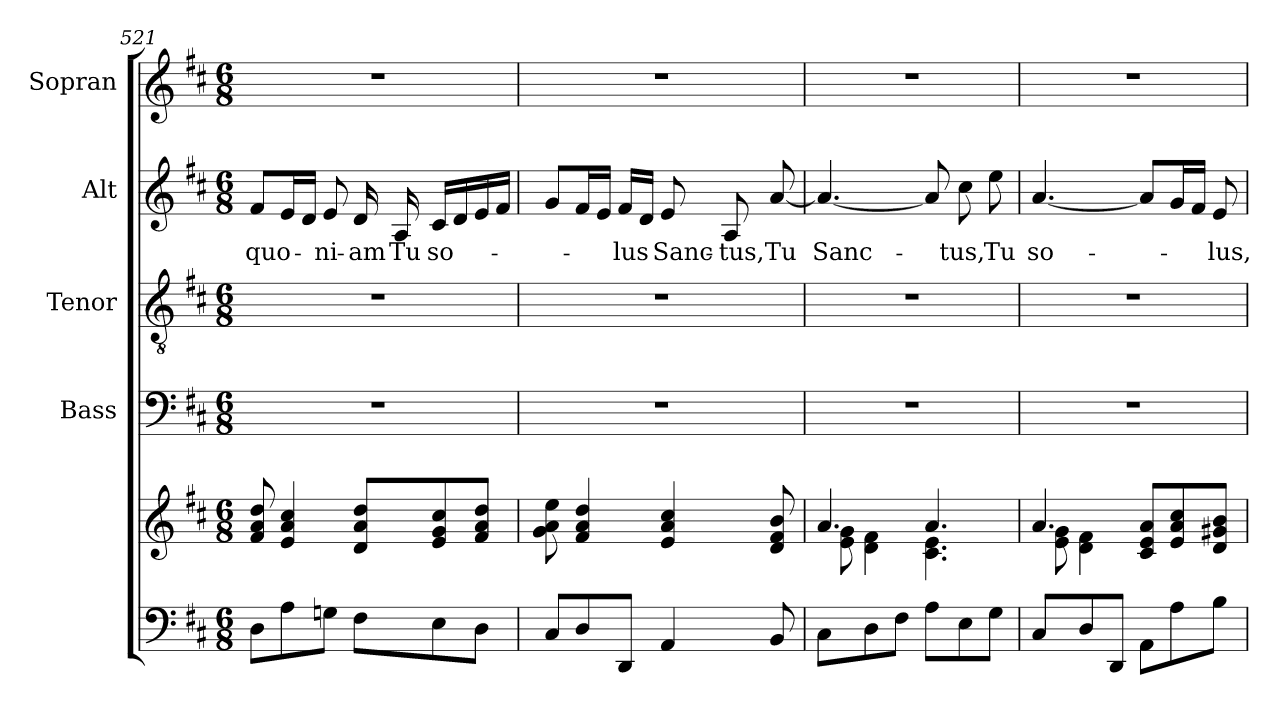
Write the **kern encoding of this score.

**kern	**kern	**kern	**kern	**kern	**text	**kern
*part5	*part5	*part4	*part3	*part2	*part2	*part1
*staff6	*staff5	*staff4	*staff3	*staff2	*staff2	*staff1
*	*	*I"Bass	*I"Tenor	*I"Alt	*	*I"Sopran
*	*	*I'B.	*I'T.	*I'A.	*	*I'S.
!!LO:PB:g=z
*clefF4	*clefG2	*clefF4	*clefGv2	*clefG2	*	*clefG2
*k[f#c#]	*k[f#c#]	*k[f#c#]	*k[f#c#]	*k[f#c#]	*	*k[f#c#]
*D:	*D:	*D:	*D:	*D:	*	*D:
*M6/8	*M6/8	*M6/8	*M6/8	*M6/8	*	*M6/8
=521	=521	=521	=521	=521	=521	=521
!	!	!	!	!	!LO:LY:b	!
8D\L	8f#/ 8a/ 8dd/	2.r	2.r	8f#/L	quo-	2.r
8A\	4e/ 4a/ 4cc#/	.	.	16e/L	.	.
.	.	.	.	16d/JJ	.	.
!	!	!	!	!	!LO:LY:b	!
8Gn\J	.	.	.	8e/	-ni-	.
!	!	!	!	!	!LO:LY:b	!
8F#\L	8d/ 8a/ 8dd/L	.	.	16d/	-am	.
!	!	!	!	!	!LO:LY:b	!
.	.	.	.	16A/	Tu	.
!	!	!	!	!	!LO:LY:b	!
8E\	8e/ 8g/ 8cc#/	.	.	16c#/LL	so-	.
.	.	.	.	16d/	.	.
8D\J	8f#/ 8a/ 8dd/J	.	.	16e/	.	.
.	.	.	.	16f#/JJ	.	.
=522	=522	=522	=522	=522	=522	=522
8C#/L	8g\ 8a\ 8ee\	2.r	2.r	8g/L	.	2.r
8D/	4f#/ 4a/ 4dd/	.	.	16f#/L	.	.
.	.	.	.	16e/JJ	.	.
!	!	!	!	!	!LO:LY:b	!
8DD/J	.	.	.	16f#/LL	-lus	.
.	.	.	.	16d/JJ	.	.
!	!	!	!	!	!LO:LY:b	!
4AA/	4e/ 4a/ 4cc#/	.	.	8e/	Sanc-	.
!	!	!	!	!	!LO:LY:b	!
.	.	.	.	8A/	-tus,	.
!	!	!	!	!	!LO:LY:b	!
8BB/	8d/ 8f#/ 8b/	.	.	[8a/	Tu	.
=523	=523	=523	=523	=523	=523	=523
*	*^	*	*	*	*	*
!	!	!	!	!	!	!LO:LY:b	!
8C#\L	4.a/	8e\ 8g\	2.r	2.r	4.a/_	Sanc-	2.r
8D\	.	4d\ 4f#\	.	.	.	.	.
8F#\J	.	.	.	.	.	.	.
8A\L	4.a/	4.c#\ 4.e\	.	.	8a/]	.	.
!	!	!	!	!	!	!LO:LY:b	!
8E\	.	.	.	.	8cc#\	-tus,	.
!	!	!	!	!	!	!LO:LY:b	!
8G\J	.	.	.	.	8ee\	Tu	.
=524	=524	=524	=524	=524	=524	=524	=524
!	!	!	!	!	!	!LO:LY:b	!
8C#/L	4.a/	8e\ 8g\	2.r	2.r	[4.a/	so-	2.r
8D/	.	4d\ 4f#\	.	.	.	.	.
8DD/J	.	.	.	.	.	.	.
8AA\L	8c#/ 8e/ 8a/L	4.ryy	.	.	8a/L]	.	.
8A\	8e/ 8a/ 8cc#/	.	.	.	16g/L	.	.
.	.	.	.	.	16f#/JJ	.	.
!	!	!	!	!	!	!LO:LY:b	!
8B\J	8d/ 8g#X/ 8b/J	.	.	.	8e/	-lus,	.
*	*v	*v	*	*	*	*	*
=	=	=	=	=	=	=
*-	*-	*-	*-	*-	*-	*-
